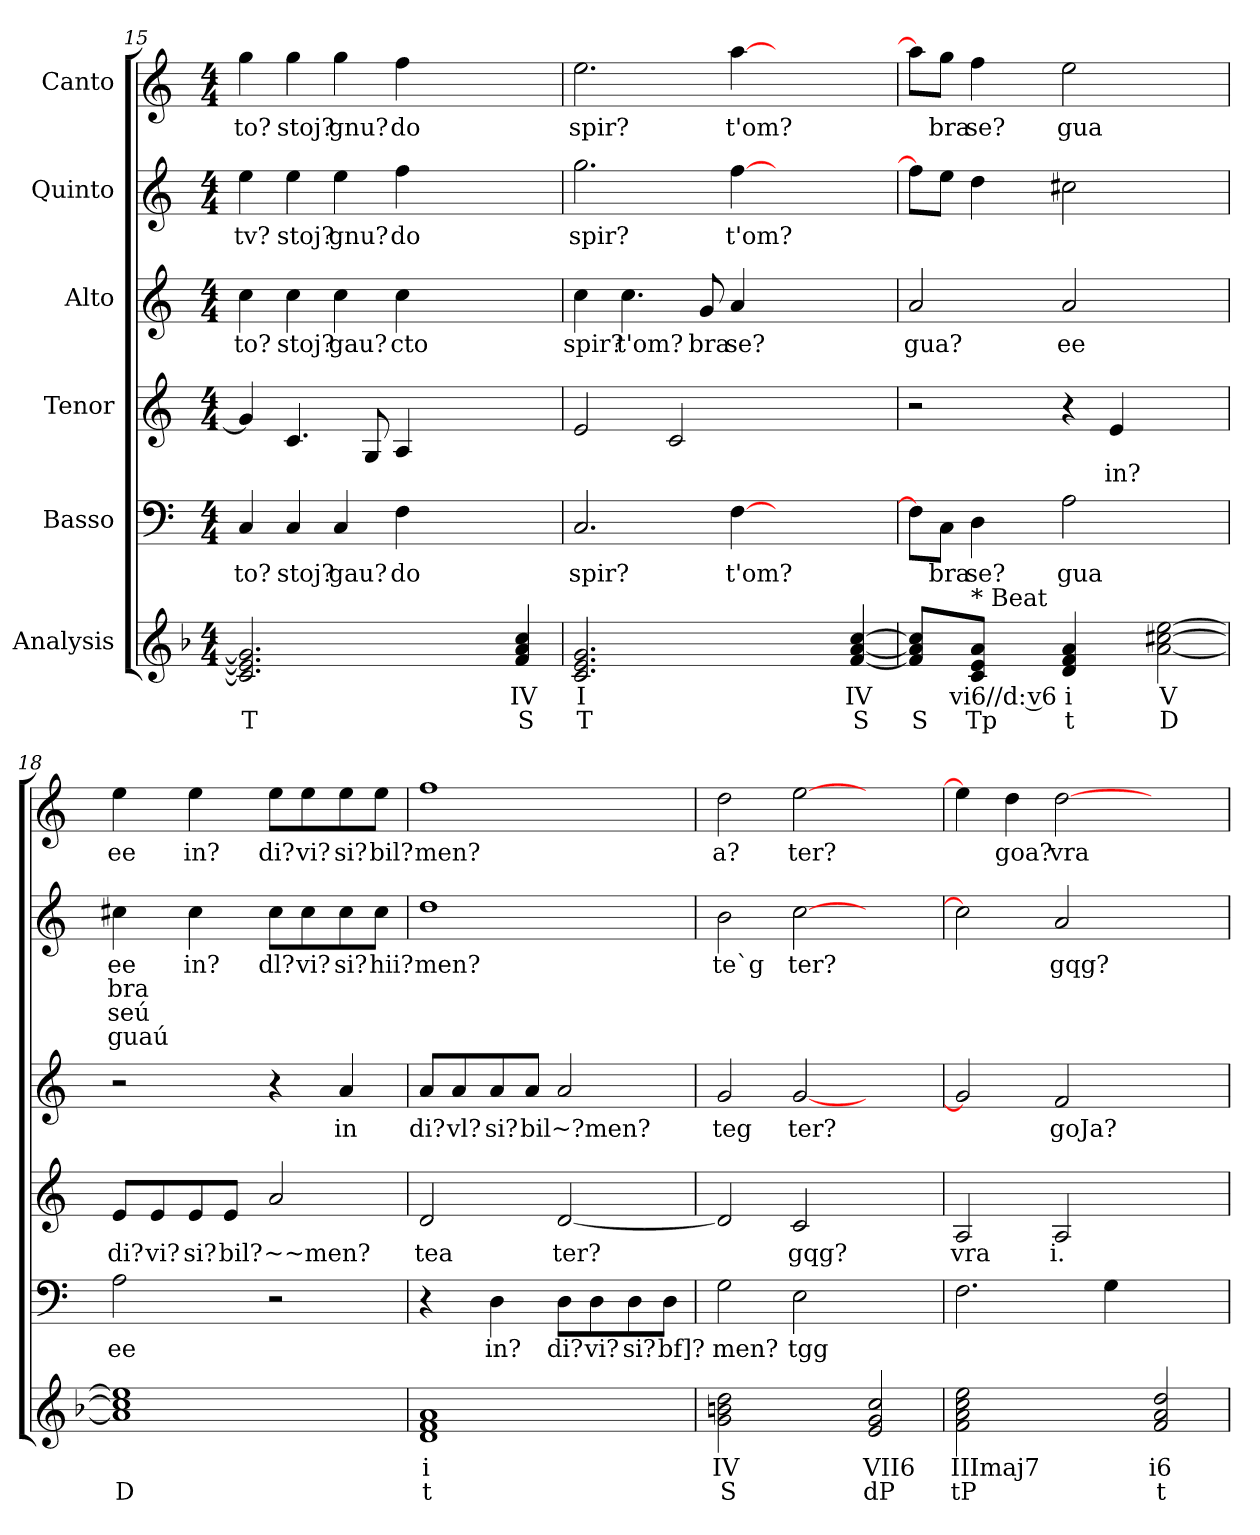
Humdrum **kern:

**kern	**text	**text	**kern	**text	**kern	**text	**kern	**text	**kern	**text	**text	**text	**text	**kern	**text
*part6	*part6	*part6	*part5	*part5	*part4	*part4	*part3	*part3	*part2	*part2	*part2	*part2	*part2	*part1	*part1
*staff6	*staff6	*staff6	*staff5	*staff5	*staff4	*staff4	*staff3	*staff3	*staff2	*staff2	*staff2	*staff2	*staff2	*staff1	*staff1
*I"Analysis	*	*	*I"Basso	*	*I"Tenor	*	*I"Alto	*	*I"Quinto	*	*	*	*	*I"Canto	*
*	*	*	*clefF4	*	*clefG2	*	*clefG2	*	*clefG2	*	*	*	*	*clefG2	*
*k[b-]	*	*	*k[]	*	*k[]	*	*k[]	*	*k[]	*	*	*	*	*k[]	*
*M4/4	*	*	*M4/4	*	*M4/4	*	*M4/4	*	*M4/4	*	*	*	*	*M4/4	*
=15	=15	=15	=15	=15	=15	=15	=15	=15	=15	=15	=15	=15	=15	=15	=15
!	!	!	!	!LO:LY:b	!	!	!	!	!	!	!	!	!	!	!
!	!	!	!	!	!	!	!	!LO:LY:b	!	!	!	!	!	!	!
!	!	!	!	!	!	!	!	!	!	!LO:LY:b	!	!	!	!	!
!	!	!	!	!	!	!	!	!	!	!	!	!	!	!	!LO:LY:b
2.c] 2.e] 2.g]	.	T	4C/	to?	4g/]	.	4cc\	to?	4ee\	tv?	.	.	.	4gg\	to?
!	!	!	!	!LO:LY:b	!	!	!	!	!	!	!	!	!	!	!
!	!	!	!	!	!	!	!	!LO:LY:b	!	!	!	!	!	!	!
!	!	!	!	!	!	!	!	!	!	!LO:LY:b	!	!	!	!	!
!	!	!	!	!	!	!	!	!	!	!	!	!	!	!	!LO:LY:b
.	.	.	4C/	stoj?	4.c/	.	4cc\	stoj?	4ee\	stoj?	.	.	.	4gg\	stoj?
!	!	!	!	!LO:LY:b	!	!	!	!	!	!	!	!	!	!	!
!	!	!	!	!	!	!	!	!LO:LY:b	!	!	!	!	!	!	!
!	!	!	!	!	!	!	!	!	!	!LO:LY:b	!	!	!	!	!
!	!	!	!	!	!	!	!	!	!	!	!	!	!	!	!LO:LY:b
.	.	.	4C/	gau?	.	.	4cc\	gau?	4ee\	gnu?	.	.	.	4gg\	gnu?
.	.	.	.	.	8G/	.	.	.	.	.	.	.	.	.	.
!	!	!	!	!LO:LY:b	!	!	!	!	!	!	!	!	!	!	!
!	!	!	!	!	!	!	!	!LO:LY:b	!	!	!	!	!	!	!
!	!	!	!	!	!	!	!	!	!	!LO:LY:b	!	!	!	!	!
!	!	!	!	!	!	!	!	!	!	!	!	!	!	!	!LO:LY:b
2.ryy	.	.	4F\	do	4A/	.	4cc\	cto	4ff\	do	.	.	.	4ff\	do
.	.	.	2.ryy	.	2.ryy	.	2.ryy	.	2.ryy	.	.	.	.	2.ryy	.
4f 4a 4cc	IV	S	.	.	.	.	.	.	.	.	.	.	.	.	.
=16	=16	=16	=16	=16	=16	=16	=16	=16	=16	=16	=16	=16	=16	=16	=16
!	!	!	!	!LO:LY:b	!	!	!	!	!	!	!	!	!	!	!
!	!	!	!	!	!	!	!	!LO:LY:b	!	!	!	!	!	!	!
!	!	!	!	!	!	!	!	!	!	!LO:LY:b	!	!	!	!	!
!	!	!	!	!	!	!	!	!	!	!	!	!	!	!	!LO:LY:b
2.c 2.e 2.g	I	T	2.C/	spir?	2e/	.	4cc\	spir?	2.gg\	spir?	.	.	.	2.ee\	spir?
!	!	!	!	!	!	!	!	!LO:LY:b	!	!	!	!	!	!	!
.	.	.	.	.	.	.	4.cc\	t'om?	.	.	.	.	.	.	.
.	.	.	.	.	2c/	.	.	.	.	.	.	.	.	.	.
!	!	!	!	!	!	!	!	!LO:LY:b	!	!	!	!	!	!	!
.	.	.	.	.	.	.	8g/	bra	.	.	.	.	.	.	.
!	!	!	!	!LO:LY:b	!	!	!	!	!	!	!	!	!	!	!
!	!	!	!	!	!	!	!	!LO:LY:b	!	!	!	!	!	!	!
!	!	!	!	!	!	!	!	!	!	!LO:LY:b	!	!	!	!	!
!	!	!	!	!	!	!	!	!	!	!	!	!	!	!	!LO:LY:b
2.ryy	.	.	[4F\	t'om?	.	.	4a/	se?	[4ff\	t'om?	.	.	.	[4aa\	t'om?
.	.	.	2.ryy	.	2.ryy	.	2.ryy	.	2.ryy	.	.	.	.	2.ryy	.
[4f [4a [4cc	IV	S	.	.	.	.	.	.	.	.	.	.	.	.	.
=17	=17	=17	=17	=17	=17	=17	=17	=17	=17	=17	=17	=17	=17	=17	=17
!	!	!	!	!	!	!	!	!LO:LY:b	!	!	!	!	!	!	!
8f] 8a] 8cc]L	.	S	8F\L]	.	2r	.	2a/	gua?	8ff\L]	.	.	.	.	8aa\L]	.
!	!	!	!	!LO:LY:b	!	!	!	!	!	!	!	!	!	!	!
!	!	!	!	!	!	!	!	!	!	!	!	!	!	!	!LO:LY:b
8ryy	.	.	8C\J	bra	.	.	.	.	8ee\J	.	.	.	.	8gg\J	bra
!	!	!	!	!LO:LY:b	!	!	!	!	!	!	!	!	!	!	!
!LO:TX:a:t=* Beat	!	!	!	!	!	!	!	!	!	!	!	!	!	!	!
!	!	!	!	!	!	!	!	!	!	!	!	!	!	!	!LO:LY:b
8c 8e 8aJ	vi6//d: v6	Tp	4D\	se?	.	.	.	.	4dd\	.	.	.	.	4ff\	se?
8ryy	.	.	.	.	.	.	.	.	.	.	.	.	.	.	.
!	!	!	!	!LO:LY:b	!	!	!	!	!	!	!	!	!	!	!
!	!	!	!	!	!	!	!	!LO:LY:b	!	!	!	!	!	!	!
!	!	!	!	!	!	!	!	!	!	!	!	!	!	!	!LO:LY:b
4d 4f 4a	i	t	2A\	gua	4r	.	2a/	ee	2cc#X\	.	.	.	.	2ee\	gua
!	!	!	!	!	!	!LO:LY:b	!	!	!	!	!	!	!	!	!
4ryy	.	.	.	.	4e/	in?	.	.	.	.	.	.	.	.	.
[2a [2cc#X [2ee	V	D	2ryy	.	2ryy	.	2ryy	.	2ryy	.	.	.	.	2ryy	.
=18	=18	=18	=18	=18	=18	=18	=18	=18	=18	=18	=18	=18	=18	=18	=18
!	!	!	!	!LO:LY:b	!	!	!	!	!	!	!	!	!	!	!
!	!	!	!	!	!	!LO:LY:b	!	!	!	!	!	!	!	!	!
!	!	!	!	!	!	!	!	!	!	!LO:LY:b	!LO:LY:b	!LO:LY:b	!LO:LY:b	!	!
!	!	!	!	!	!	!	!	!	!	!	!	!	!	!	!LO:LY:b
1a] 1cc#] 1ee]	.	D	2A\	ee	8e/L	di?	2r	.	4cc#X\	ee	bra	seú	guaú	4ee\	ee
!	!	!	!	!	!	!LO:LY:b	!	!	!	!	!	!	!	!	!
.	.	.	.	.	8e/	vi?	.	.	.	.	.	.	.	.	.
!	!	!	!	!	!	!LO:LY:b	!	!	!	!	!	!	!	!	!
!	!	!	!	!	!	!	!	!	!	!LO:LY:b	!	!	!	!	!
!	!	!	!	!	!	!	!	!	!	!	!	!	!	!	!LO:LY:b
.	.	.	.	.	8e/	si?	.	.	4cc#\	in?	.	.	.	4ee\	in?
!	!	!	!	!	!	!LO:LY:b	!	!	!	!	!	!	!	!	!
.	.	.	.	.	8e/J	bil?	.	.	.	.	.	.	.	.	.
!	!	!	!	!	!	!LO:LY:b	!	!	!	!	!	!	!	!	!
!	!	!	!	!	!	!	!	!	!	!LO:LY:b	!	!	!	!	!
!	!	!	!	!	!	!	!	!	!	!	!	!	!	!	!LO:LY:b
.	.	.	2r	.	2a/	~~men?	4r	.	8cc#\L	dl?	.	.	.	8ee\L	di?
!	!	!	!	!	!	!	!	!	!	!LO:LY:b	!	!	!	!	!
!	!	!	!	!	!	!	!	!	!	!	!	!	!	!	!LO:LY:b
.	.	.	.	.	.	.	.	.	8cc#\	vi?	.	.	.	8ee\	vi?
!	!	!	!	!	!	!	!	!LO:LY:b	!	!	!	!	!	!	!
!	!	!	!	!	!	!	!	!	!	!LO:LY:b	!	!	!	!	!
!	!	!	!	!	!	!	!	!	!	!	!	!	!	!	!LO:LY:b
.	.	.	.	.	.	.	4a/	in	8cc#\	si?	.	.	.	8ee\	si?
!	!	!	!	!	!	!	!	!	!	!LO:LY:b	!	!	!	!	!
!	!	!	!	!	!	!	!	!	!	!	!	!	!	!	!LO:LY:b
.	.	.	.	.	.	.	.	.	8cc#\J	hii?	.	.	.	8ee\J	bil?
=19	=19	=19	=19	=19	=19	=19	=19	=19	=19	=19	=19	=19	=19	=19	=19
!	!	!	!	!	!	!LO:LY:b	!	!	!	!	!	!	!	!	!
!	!	!	!	!	!	!	!	!LO:LY:b	!	!	!	!	!	!	!
!	!	!	!	!	!	!	!	!	!	!LO:LY:b	!	!	!	!	!
!	!	!	!	!	!	!	!	!	!	!	!	!	!	!	!LO:LY:b
1d 1f 1a	i	t	4r	.	2d/	tea	8a/L	di?	1dd	men?	.	.	.	1ff	men?
!	!	!	!	!	!	!	!	!LO:LY:b	!	!	!	!	!	!	!
.	.	.	.	.	.	.	8a/	vl?	.	.	.	.	.	.	.
!	!	!	!	!LO:LY:b	!	!	!	!	!	!	!	!	!	!	!
!	!	!	!	!	!	!	!	!LO:LY:b	!	!	!	!	!	!	!
.	.	.	4D\	in?	.	.	8a/	si?	.	.	.	.	.	.	.
!	!	!	!	!	!	!	!	!LO:LY:b	!	!	!	!	!	!	!
.	.	.	.	.	.	.	8a/J	bil~?men?	.	.	.	.	.	.	.
!	!	!	!	!LO:LY:b	!	!	!	!	!	!	!	!	!	!	!
!	!	!	!	!	!	!LO:LY:b	!	!	!	!	!	!	!	!	!
.	.	.	8D\L	di?	[2d/	ter?	2a/	.	.	.	.	.	.	.	.
!	!	!	!	!LO:LY:b	!	!	!	!	!	!	!	!	!	!	!
.	.	.	8D\	vi?	.	.	.	.	.	.	.	.	.	.	.
!	!	!	!	!LO:LY:b	!	!	!	!	!	!	!	!	!	!	!
.	.	.	8D\	si?	.	.	.	.	.	.	.	.	.	.	.
!	!	!	!	!LO:LY:b	!	!	!	!	!	!	!	!	!	!	!
.	.	.	8D\J	bf]?	.	.	.	.	.	.	.	.	.	.	.
=20	=20	=20	=20	=20	=20	=20	=20	=20	=20	=20	=20	=20	=20	=20	=20
!	!	!	!	!LO:LY:b	!	!	!	!	!	!	!	!	!	!	!
!	!	!	!	!	!	!	!	!LO:LY:b	!	!	!	!	!	!	!
!	!	!	!	!	!	!	!	!	!	!LO:LY:b	!	!	!	!	!
!	!	!	!	!	!	!	!	!	!	!	!	!	!	!	!LO:LY:b
2g 2bn 2dd	IV	S	2G\	men?	2d/]	.	2g/	teg	2b\	te`g	.	.	.	2dd\	a?
!	!	!	!	!LO:LY:b	!	!	!	!	!	!	!	!	!	!	!
!	!	!	!	!	!	!LO:LY:b	!	!	!	!	!	!	!	!	!
!	!	!	!	!	!	!	!	!LO:LY:b	!	!	!	!	!	!	!
!	!	!	!	!	!	!	!	!	!	!LO:LY:b	!	!	!	!	!
!	!	!	!	!	!	!	!	!	!	!	!	!	!	!	!LO:LY:b
2ryy	.	.	2E\	tgg	2c/	gqg?	[2g/	ter?	[2cc\	ter?	.	.	.	[2ee\	ter?
2e 2g 2cc	VII6	dP	2ryy	.	2ryy	.	2ryy	.	2ryy	.	.	.	.	2ryy	.
=21	=21	=21	=21	=21	=21	=21	=21	=21	=21	=21	=21	=21	=21	=21	=21
!	!	!	!	!	!	!LO:LY:b	!	!	!	!	!	!	!	!	!
2f 2a 2cc 2ee	IIImaj7	tP	2.F\	.	2A/	vra	2g/]	.	2cc\]	.	.	.	.	4ee\]	.
!	!	!	!	!	!	!	!	!	!	!	!	!	!	!	!LO:LY:b
.	.	.	.	.	.	.	.	.	.	.	.	.	.	4dd\	goa?
!	!	!	!	!	!	!LO:LY:b	!	!	!	!	!	!	!	!	!
!	!	!	!	!	!	!	!	!LO:LY:b	!	!	!	!	!	!	!
!	!	!	!	!	!	!	!	!	!	!LO:LY:b	!	!	!	!	!
!	!	!	!	!	!	!	!	!	!	!	!	!	!	!	!LO:LY:b
2ryy	.	.	.	.	2A/	i.	2f/	goJa?	2a/	gqg?	.	.	.	[2dd\	vra
.	.	.	4G\	.	.	.	.	.	.	.	.	.	.	.	.
2f 2a 2dd	i6	t	2ryy	.	2ryy	.	2ryy	.	2ryy	.	.	.	.	2ryy	.
=	=	=	=	=	=	=	=	=	=	=	=	=	=	=	=
*-	*-	*-	*-	*-	*-	*-	*-	*-	*-	*-	*-	*-	*-	*-	*-
